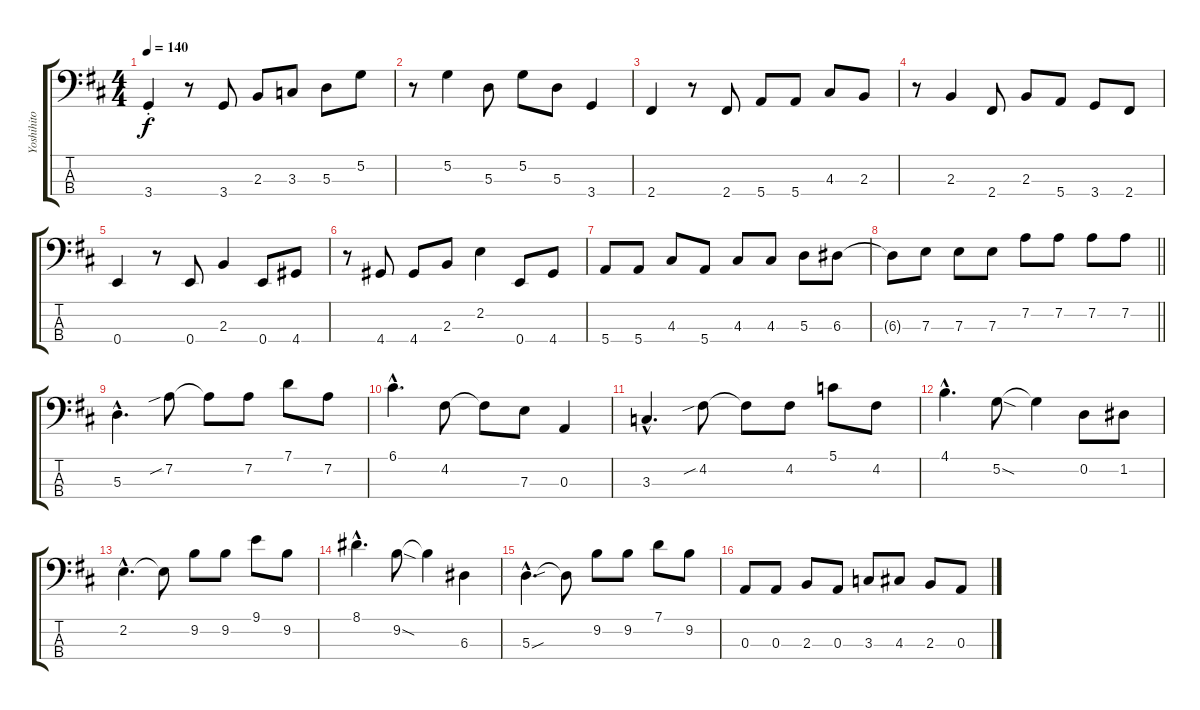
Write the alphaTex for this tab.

\track ("Yoshihito Onda" "Yoshihito ") {instrument electricbasspick}
\staff {score tabs}
\tuning (G2 D2 A1 E1) {hide}
\ts (4 4)
\tempo 140
\clef f4
\ks d
3.4{st}.4{dy f} r.8 3.4.8 2.3.8 3.3.8 5.3.8 5.2.8 |
r.8 5.2.4 5.3.8 5.2.8 5.3.8 3.4.4 |
2.4.4 r.8 2.4.8 5.4.8 5.4.8 4.3.8 2.3.8 |
r.8 2.3.4 2.4.8 2.3.8 5.4.8 3.4.8 2.4.8 |
0.4.4 r.8 0.4.8 2.3.4 0.4.8 4.4.8 |
r.8 4.4.8 4.4.8 2.3.8 2.2.4 0.4.8 4.4.8 |
5.4.8 5.4.8 4.3.8 5.4.8 4.3.8 4.3.8 5.3.8 6.3.8 |
\barLineRight lightlight
6.3{t}.8 7.3.8 7.3.8 7.3.8 7.2.8 7.2.8 7.2.8 7.2.8 |
5.3{hac}.4{d} 7.2{sib}.8 7.2{t}.8 7.2.8 7.1.8 7.2.8 |
6.1{hac}.4{d} 4.2.8 4.2{t}.8 7.3.8 0.3.4 |
3.3{hac}.4{d} 4.2{sib}.8 4.2{t}.8 4.2.8 5.1.8 4.2.8 |
4.1{hac}.4{d} 5.2{sod}.8 5.2{t}.4 0.2.8 1.2.8 |
2.2{hac}.4{d} 2.2{t}.8 9.2.8 9.2.8 9.1.8 9.2.8 |
8.1{hac}.4{d} 9.2{sod}.8 9.2{t}.4 6.3.4 |
5.3{sou hac}.4{d} 5.3{t}.8 9.2.8 9.2.8 7.1.8 9.2.8 |
0.3.8 0.3.8 2.3.8 0.3.8 3.3.8 4.3.8 2.3.8 0.3.8
